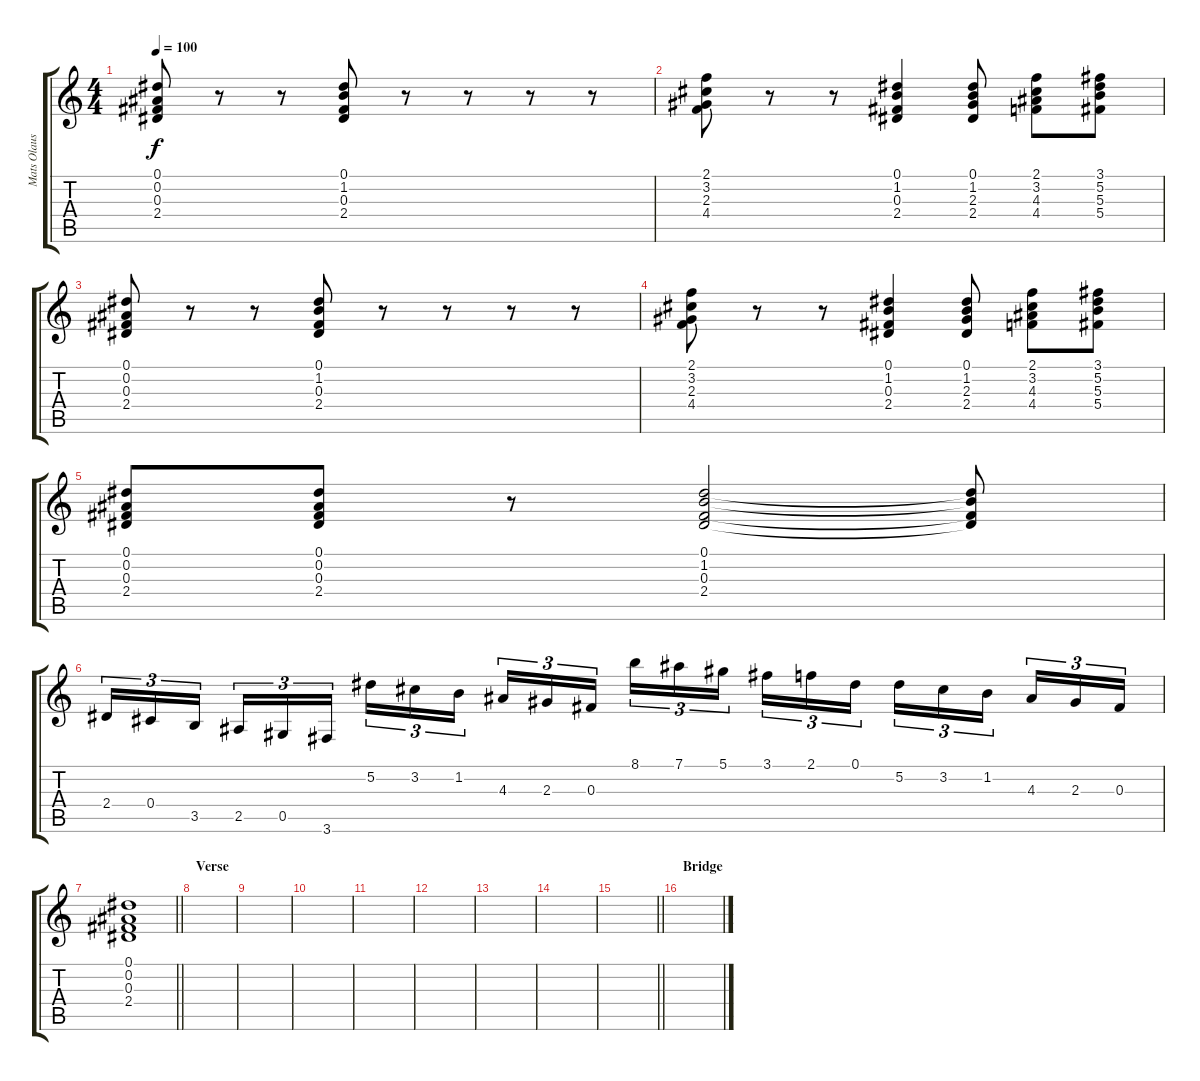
\track ("Mats Olausson " "Mats Olaus") {instrument rockorgan}
\staff {score tabs}
\tuning (Eb5 Bb4 Gb4 Db4 Ab3 Eb3) {hide}
\ts (4 4)
\tempo 100
\clef g2
\ks c
(0.1 0.2 0.3 2.4).8{dy f} r.8 r.8 (0.1 1.2 0.3 2.4).8 r.8 r.8 r.8 r.8 |
(2.1 3.2 2.3 4.4).8 r.8 r.8 (0.1 1.2 0.3 2.4).4 (0.1 1.2 2.3 2.4).8 (2.1 3.2 4.3 4.4).8 (3.1 5.2 5.3 5.4).8 |
(0.1 0.2 0.3 2.4).8 r.8 r.8 (0.1 1.2 0.3 2.4).8 r.8 r.8 r.8 r.8 |
(2.1 3.2 2.3 4.4).8 r.8 r.8 (0.1 1.2 0.3 2.4).4 (0.1 1.2 2.3 2.4).8 (2.1 3.2 4.3 4.4).8 (3.1 5.2 5.3 5.4).8 |
(0.1 0.2 0.3 2.4).8 (0.1 0.2 0.3 2.4).8 r.8 (0.1 1.2 0.3 2.4).2 (0.1{t} 1.2{t} 0.3{t} 2.4{t}).8 |
2.4.16{tu (3 2)} 0.4.16{tu (3 2)} 3.5.16{tu (3 2) beam splitsecondary} 2.5.16{tu (3 2)} 0.5.16{tu (3 2)} 3.6.16{tu (3 2)} 5.2.16{tu (3 2)} 3.2.16{tu (3 2)} 1.2.16{tu (3 2) beam splitsecondary} 4.3.16{tu (3 2)} 2.3.16{tu (3 2)} 0.3.16{tu (3 2)} 8.1.16{tu (3 2)} 7.1.16{tu (3 2)} 5.1.16{tu (3 2) beam splitsecondary} 3.1.16{tu (3 2)} 2.1.16{tu (3 2)} 0.1.16{tu (3 2)} 5.2.16{tu (3 2)} 3.2.16{tu (3 2)} 1.2.16{tu (3 2) beam splitsecondary} 4.3.16{tu (3 2)} 2.3.16{tu (3 2)} 0.3.16{tu (3 2)} |
\barLineRight lightlight
(0.1 0.2 0.3 2.4).1 |
\section ("" "Verse")
|
|
|
|
|
|
|
\barLineRight lightlight
|
\section ("" "Bridge")
